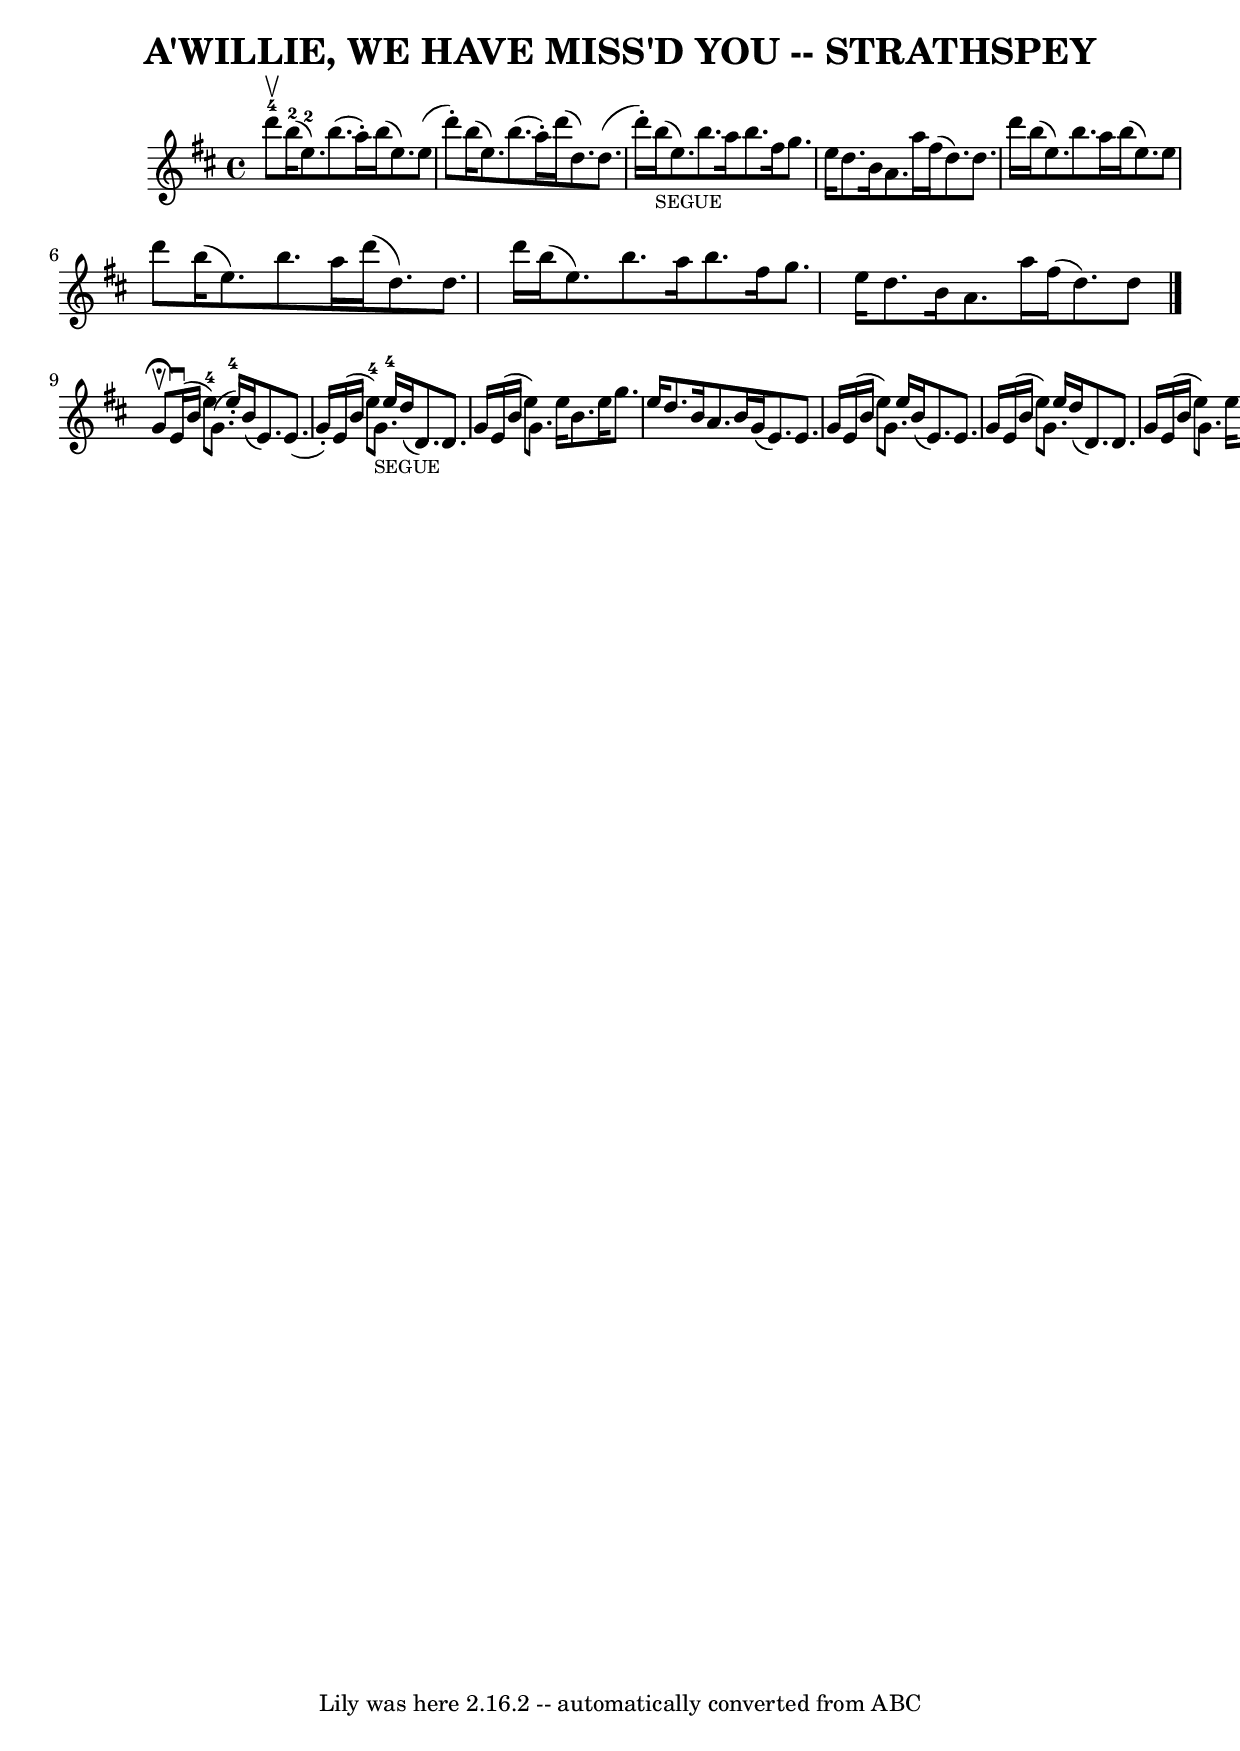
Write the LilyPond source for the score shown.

\version "2.16.2"
\include "Mammoth.ily"
\header {
  %% book = "Ryan's Mammoth Collection of Fiddle Tunes"
  composer = ""
  crossRefNumber = "1"
  footnotes = ""
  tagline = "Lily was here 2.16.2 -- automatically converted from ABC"
  title = "A'WILLIE, WE HAVE MISS'D YOU -- STRATHSPEY"

}
voicedefault =  {


  \override Staff.TimeSignature #'style = #'C
  \time 4/4 
  \key e \dorian
  d'''8-4^\upbow   |
  b''16-2(
  e''8.-2) b''8. (a''16-.) b''16 (e''8.) e''8 (d'''8-.)   |
  b''16 (e''8.) b''8. (a''16-.) d'''16 (d''8.) d''8. (d'''16-.)   |
  b''16_\segue(e''8.)   
  b''8. a''16 b''8. fis''16 g''8. e''16    |
  d''8.    
  b'16 a'8. a''16 fis''16 (d''8.) d''8. d'''16    |
  
  b''16 (e''8.) b''8. a''16 b''16 (e''8.) e''8 d'''8     |
  b''16 (e''8.) b''8. a''16 d'''16 (d''8.) d''8. 
  d'''16    |
  b''16 (e''8.) b''8. a''16 b''8.    
  fis''16 g''8. e''16    |
  d''8. b'16 a'8. a''16    
  fis''16 (d''8.) d''8    \bar "|." g'8^\fermata^\upbow   |
  
  e'16 (^\downbow b'16 e''8-4) g'8. (e''16-4-.) b'16 (
  e'8.) e'8. (g'16-.)   |
  e'16 (b'16 e''8-4)     
  g'8._\segue e''16-4 d''16 (d'8.) d'8. g'16    |
  
  e'16 (b'16 e''8) g'8. e''16 b'8. e''16 g''8. e''16     |
  d''8. b'16 a'8. b'16 g'16 (e'8.) e'8. g'16     |
  e'16 (b'16 e''8) g'8. e''16 b'16 (e'8.)   
  e'8. g'16    |
  e'16 (b'16 e''8) g'8. e''16 d''16 (
  d'8.) d'8. g'16    |
  e'16 (b'16 e''8) g'8.    
  e''16 b'8. e''16 g''8. b''16-2   |
  d'''16-4(
  cis'''16 b''16 a''16) d'''8.-4 a''16-1 fis''16-1(
  d''8.-3) d''8-1   \bar "|."   

}

\score{
  <<

    \context Staff="default"
    {
      \voicedefault 
      
    }

  >>
  \layout {
    
  }
  \midi {
  }

}
